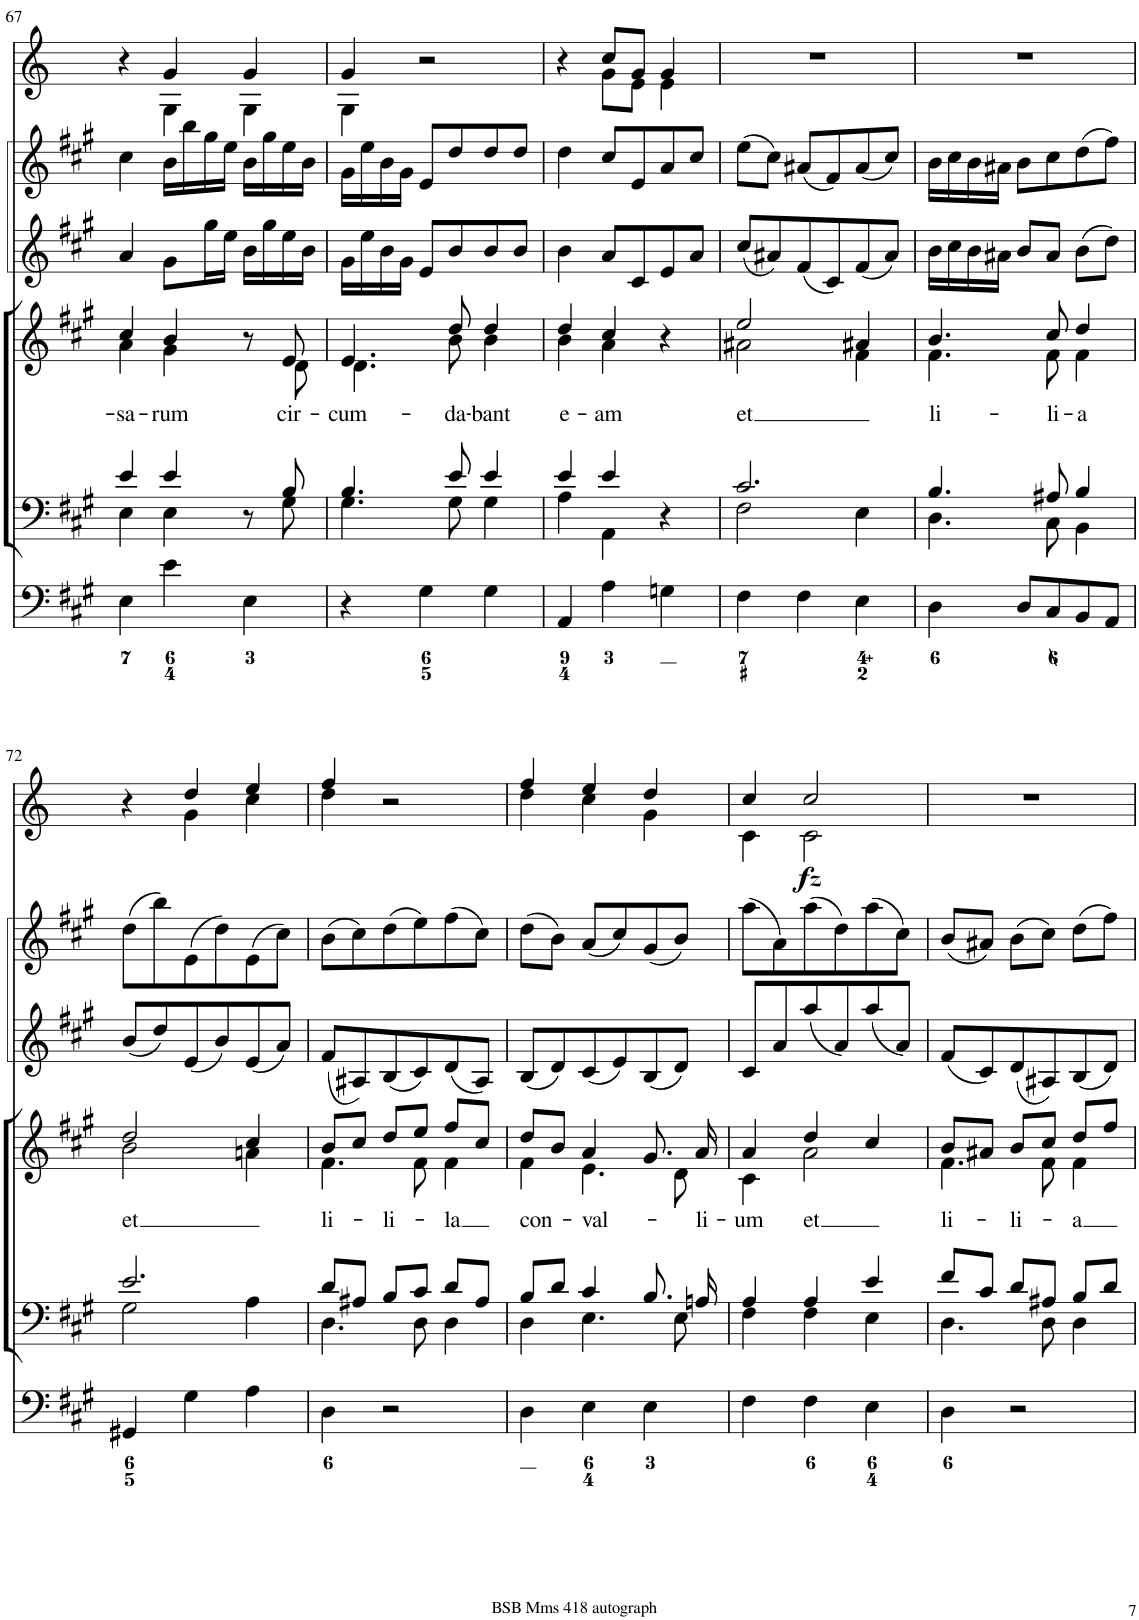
**kern	**kern	**kern	**text	**kern	**kern	**kern	**dynam
*part6	*part5	*part4	*part4	*part3	*part2	*part1	*part1
*staff6	*staff5	*staff4	*staff4	*staff3	*staff2	*staff1	*staff1
*I"Organ	*I"Voice	*I"Voice	*	*I"Violin	*I"Violini	*I"Corni in A	*
*	*	*	*	*I'Vln	*I'Vln	*	*
!!LO:PB:g=z
*clefF4	*clefF4	*clefG2	*	*clefG2	*clefG2	*clefG2	*
*	*	*	*	*	*	*Trd2c3	*
*k[f#c#g#]	*k[f#c#g#]	*k[f#c#g#]	*	*k[f#c#g#]	*k[f#c#g#]	*k[]	*
*M3/4	*M3/4	*M3/4	*	*M3/4	*M3/4	*M3/4	*
=67	=67	=67	=67	=67	=67	=67	=67
*	*^	*	*	*	*	*	*
!	!	!	!	!LO:LY:b	!	!	!	!
*	*	*	*^	*	*	*	*^	*
4E\	4e/	4E\	4cc#/	4a\	-sa-	4a/	4cc#\	4r	4ryy	.
!	!	!	!	!	!LO:LY:b	!	!	!	!	!
4e\	4e/	4E\	4b/	4g#\	-rum	8g#\L	16b\LL	4g/	4G\	.
.	.	.	.	.	.	.	16bb\	.	.	.
.	.	.	.	.	.	16gg#\L	16gg#\	.	.	.
.	.	.	.	.	.	16ee\JJ	16ee\JJ	.	.	.
4E\	8r	8ryy	8r	8ryy	.	16b\LL	16b\LL	4g/	4G\	.
.	.	.	.	.	.	16gg#\	16gg#\	.	.	.
!	!	!	!	!	!LO:LY:b	!	!	!	!	!
.	8B/	8G#\	8e/	8d\	cir-	16ee\	16ee\	.	.	.
.	.	.	.	.	.	16b\JJ	16b\JJ	.	.	.
=68	=68	=68	=68	=68	=68	=68	=68	=68	=68	=68
!	!	!	!	!	!LO:LY:b	!	!	!	!	!
4r	4.B/	4.G#\	4.e/	4.d\	-cum-	16g#\LL	16g#\LL	4g/	4G\	.
.	.	.	.	.	.	16ee\	16ee\	.	.	.
.	.	.	.	.	.	16b\	16b\	.	.	.
.	.	.	.	.	.	16g#\JJ	16g#\JJ	.	.	.
4G#\	.	.	.	.	.	8e/L	8e/L	2r	2ryy	.
!	!	!	!	!	!LO:LY:b	!	!	!	!	!
.	8e/	8G#\	8dd/	8b\	-da-	8b/	8dd/	.	.	.
!	!	!	!	!	!LO:LY:b	!	!	!	!	!
4G#\	4e/	4G#\	4dd/	4b\	-bant	8b/	8dd/	.	.	.
.	.	.	.	.	.	8b/J	8dd/J	.	.	.
=69	=69	=69	=69	=69	=69	=69	=69	=69	=69	=69
!	!	!	!	!	!LO:LY:b	!	!	!	!	!
4AA/	4e/	4A\	4dd/	4b\	e-	4b\	4dd\	4r	4ryy	.
!	!	!	!	!	!LO:LY:b	!	!	!	!	!
4A\	4e/	4AA\	4cc#/	4a\	-am	8a/L	8cc#/L	8cc/L	8g\L	.
.	.	.	.	.	.	8c#/	8e/	8g/J	8e\J	.
4Gn\	4r	4ryy	4r	4ryy	.	8e/	8a/	4g/	4e\	.
.	.	.	.	.	.	8a/J	8cc#/J	.	.	.
*	*	*	*	*	*	*	*	*v	*v	*
=70	=70	=70	=70	=70	=70	=70	=70	=70	=70
!	!	!	!	!	!LO:LY:b	!	!	!	!
4F#\	2.c#/	2F#\	2ee/	2a#X\	et	(8cc#/L	(8ee\L	2.r	.
.	.	.	.	.	.	8a#X/)	8cc#\J)	.	.
4F#\	.	.	.	.	.	(8f#/	(8a#X/L	.	.
.	.	.	.	.	.	8c#/)	8f#/)	.	.
4E\	.	4E\	4a#X/	4f#\	.	(8f#/	(8a#/	.	.
.	.	.	.	.	.	8a#/J)	8cc#/J)	.	.
=71	=71	=71	=71	=71	=71	=71	=71	=71	=71
!	!	!	!	!	!LO:LY:b	!	!	!	!
4D\	4.B/	4.D\	4.b/	4.f#\	li-	16b\LL	16b\LL	2.r	.
.	.	.	.	.	.	16cc#\	16cc#\	.	.
.	.	.	.	.	.	16b\	16b\	.	.
.	.	.	.	.	.	16a#X\JJ	16a#X\JJ	.	.
8D/L	.	.	.	.	.	8b/L	8b\L	.	.
!	!	!	!	!	!LO:LY:b	!	!	!	!
8C#/	8A#X/	8C#\	8cc#/	8f#\	-li-	8a#/J	8cc#\	.	.
!	!	!	!	!	!LO:LY:b	!	!	!	!
8BB/	4B/	4BB\	4dd/	4f#\	-a	(8b\L	(8dd\	.	.
8AA/J	.	.	.	.	.	8dd\J)	8ff#\J)	.	.
!!LO:LB:g=z
=72	=72	=72	=72	=72	=72	=72	=72	=72	=72
!	!	!	!	!	!LO:LY:b	!	!	!	!
*	*	*	*	*	*	*	*	*^	*
4GG#X/	2.e/	2G#\	2dd/	2b\	et	(8b/L	(8dd\L	4r	4ryy	.
.	.	.	.	.	.	8dd/)	8bb\)	.	.	.
4G#\	.	.	.	.	.	(8e/	(8e\	4dd/	4g\	.
.	.	.	.	.	.	8b/)	8dd\)	.	.	.
4A\	.	4A\	4cc#/	4an\	.	(8e/	(8e\	4ee/	4cc\	.
.	.	.	.	.	.	8a/J)	8cc#\J)	.	.	.
=73	=73	=73	=73	=73	=73	=73	=73	=73	=73	=73
!	!	!	!	!	!LO:LY:b	!	!	!	!	!
4D\	8d/L	4.D\	8b/L	4.f#\	li-	(8f#/L	(8b\L	4ff/	4dd\	.
.	8A#X/J	.	8cc#/J	.	.	8A#X/)	8cc#\)	.	.	.
!	!	!	!	!	!LO:LY:b	!	!	!	!	!
2r	8B/L	.	8dd/L	.	-li-	(8B/	(8dd\	2r	2ryy	.
.	8c#/J	8D\	8ee/J	8f#\	.	8c#/)	8ee\)	.	.	.
!	!	!	!	!	!LO:LY:b	!	!	!	!	!
.	8d/L	4D\	8ff#/L	4f#\	-la	(8d/	(8ff#\	.	.	.
.	8A#/J	.	8cc#/J	.	.	8A#/J)	8cc#\J)	.	.	.
=74	=74	=74	=74	=74	=74	=74	=74	=74	=74	=74
!	!	!	!	!	!LO:LY:b	!	!	!	!	!
4D\	8B/L	4D\	8dd/L	4f#\	con-	(8B/L	(8dd\L	4ff/	4dd\	.
.	8d/J	.	8b/J	.	.	8d/)	8b\J)	.	.	.
!	!	!	!	!	!LO:LY:b	!	!	!	!	!
4E\	4c#/	4.E\	4a/	4.e\	-val-	(8c#/	(8a/L	4ee/	4cc\	.
.	.	.	.	.	.	8e/)	8cc#/)	.	.	.
4E\	8.B/	.	8.g#/	.	.	(8B/	(8g#/	4dd/	4g\	.
.	.	8E\	.	8d\	.	8d/J)	8b/J)	.	.	.
!	!	!	!	!	!LO:LY:b	!	!	!	!	!
.	16An/	.	16a/	.	-li-	.	.	.	.	.
=75	=75	=75	=75	=75	=75	=75	=75	=75	=75	=75
!	!	!	!	!	!LO:LY:b	!	!	!	!	!
4F#\	4A/	4F#\	4a/	4c#\	-um	8c#/L	(8aa\L	4cc/	4c\	.
.	.	.	.	.	.	8a/	8a\)	.	.	.
!	!	!	!	!	!LO:LY:b	!	!	!	!	!LO:DY:b
4F#\	4A/	4F#\	4dd/	2a\	et	(8aa/	(8aa\	2cc/	2c\	fz
.	.	.	.	.	.	8a/)	8dd\)	.	.	.
4E\	4e/	4E\	4cc#/	.	.	(8aa/	(8aa\	.	.	.
.	.	.	.	.	.	8a/J)	8cc#\J)	.	.	.
*	*	*	*	*	*	*	*	*v	*v	*
=76	=76	=76	=76	=76	=76	=76	=76	=76	=76
!	!	!	!	!	!LO:LY:b	!	!	!	!
4D\	8f#/L	4.D\	8b/L	4.f#\	li-	(8f#/L	(8b/L	2.r	.
.	8c#/J	.	8a#X/J	.	.	8c#/)	8a#X/J)	.	.
!	!	!	!	!	!LO:LY:b	!	!	!	!
2r	8d/L	.	8b/L	.	-li-	(8d/	(8b\L	.	.
.	8A#X/J	8D\	8cc#/J	8f#\	.	8A#X/)	8cc#\J)	.	.
!	!	!	!	!	!LO:LY:b	!	!	!	!
.	8B/L	4D\	8dd/L	4f#\	-a	(8B/	(8dd\L	.	.
.	8d/J	.	8ff#/J	.	.	8d/J)	8ff#\J)	.	.
*	*v	*v	*	*	*	*	*	*	*
*	*	*v	*v	*	*	*	*	*
=	=	=	=	=	=	=	=
*-	*-	*-	*-	*-	*-	*-	*-
